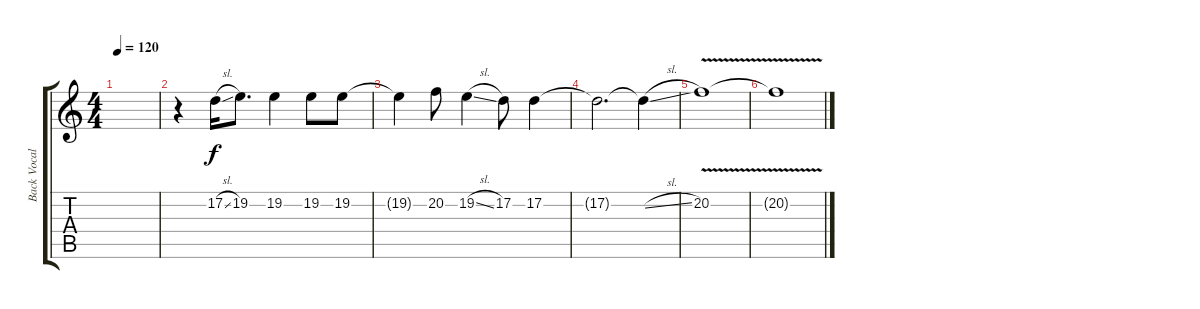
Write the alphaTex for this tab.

\track ("Back Vocal " "Back Vocal") {instrument lead1square}
\staff {score tabs}
\tuning (D4 A3 F3 C3 G2 D2) {hide}
\ts (4 4)
\tempo 120
\clef g2
\ks c
|
r.4 17.2{sl}.16 19.2.8{d} 19.2.4 19.2.8 19.2.8 |
19.2{t}.4 20.2.8 19.2{sl}.4 17.2.8 17.2.4 |
17.2{t}.2{d} 17.2{sl t}.4 |
20.2{v}.1 |
20.2{t}.1
